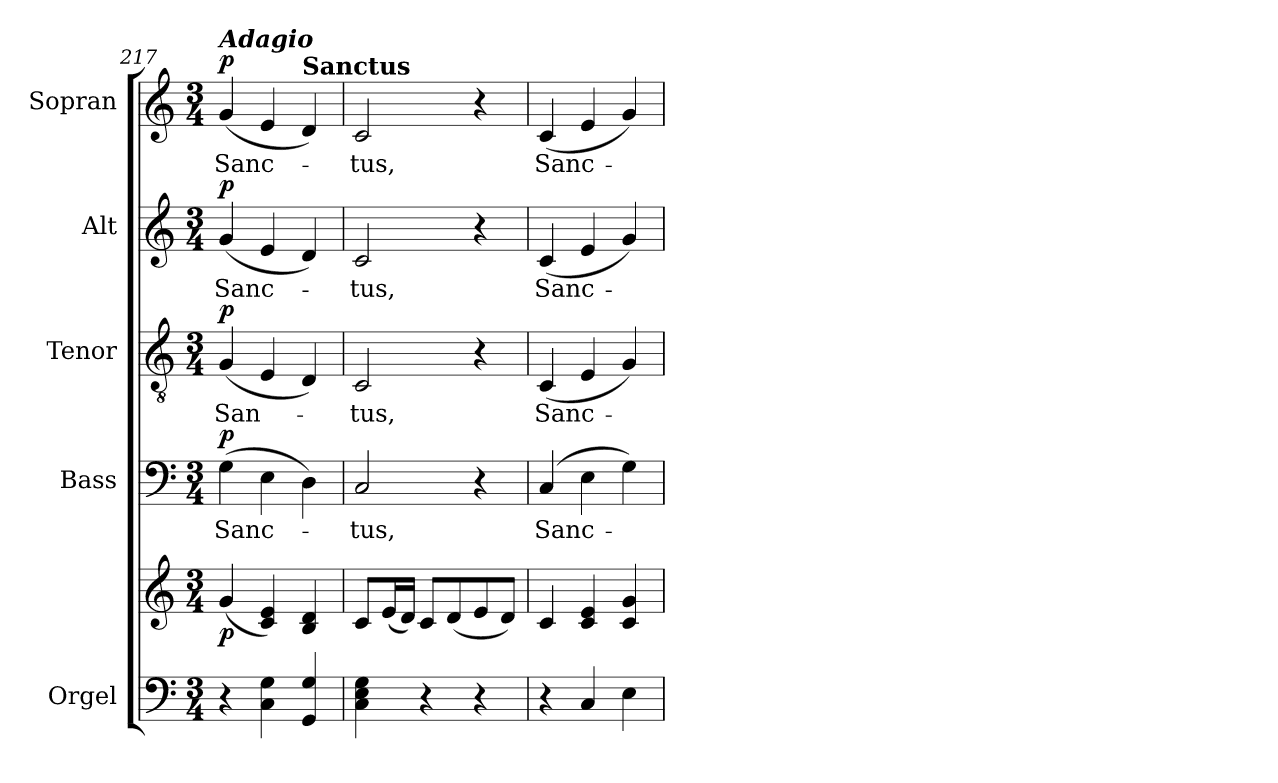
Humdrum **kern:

**kern	**kern	**dynam	**kern	**text	**dynam	**kern	**text	**dynam	**kern	**text	**dynam	**kern	**text	**dynam
*part5	*part5	*part5	*part4	*part4	*part4	*part3	*part3	*part3	*part2	*part2	*part2	*part1	*part1	*part1
*staff6	*staff5	*staff5/6	*staff4	*staff4	*staff4	*staff3	*staff3	*staff3	*staff2	*staff2	*staff2	*staff1	*staff1	*staff1
*I"Orgel	*	*	*I"Bass	*	*	*I"Tenor	*	*	*I"Alt	*	*	*I"Sopran	*	*
*I'Org.	*	*	*I'B.	*	*	*I'T.	*	*	*I'A.	*	*	*I'S.	*	*
!!LO:LB:g=z
*clefF4	*clefG2	*	*clefF4	*	*	*clefGv2	*	*	*clefG2	*	*	*clefG2	*	*
*k[]	*k[]	*	*k[]	*	*	*k[]	*	*	*k[]	*	*	*k[]	*	*
*C:	*C:	*	*C:	*	*	*C:	*	*	*C:	*	*	*C:	*	*
*M3/4	*M3/4	*	*M3/4	*	*	*M3/4	*	*	*M3/4	*	*	*M3/4	*	*
=217	=217	=217	=217	=217	=217	=217	=217	=217	=217	=217	=217	=217	=217	=217
!	!	!	!	!	!	!	!	!	!	!	!	!LO:TX:a:Bi:t=Adagio	!	!
!	!	!LO:DY:b	!	!LO:LY:b	!LO:DY:a	!	!LO:LY:b	!LO:DY:a	!	!LO:LY:b	!LO:DY:a	!	!LO:LY:b	!LO:DY:a
4r	(<4g/	p	(>4G\	Sanc-	p	(<4G/	San-	p	(<4g/	Sanc-	p	(<4g/	Sanc-	p
4C\ 4G\	4c/ 4e/)	.	4E\	.	.	4E/	.	.	4e/	.	.	4e/	.	.
!	!	!	!	!	!	!	!	!	!	!	!	!LO:TX:a:B:t=Sanctus	!	!
4GG/ 4G/	4B/ 4d/	.	4D\)	.	.	4D/)	.	.	4d/)	.	.	4d/)	.	.
=218	=218	=218	=218	=218	=218	=218	=218	=218	=218	=218	=218	=218	=218	=218
!	!	!	!	!LO:LY:b	!	!	!LO:LY:b	!	!	!LO:LY:b	!	!	!LO:LY:b	!
4C\ 4E\ 4G\	8c/L	.	2C/	-tus,	.	2C/	-tus,	.	2c/	-tus,	.	2c/	-tus,	.
.	(<16e/L	.	.	.	.	.	.	.	.	.	.	.	.	.
.	16d/JJ)	.	.	.	.	.	.	.	.	.	.	.	.	.
4r	8c/L	.	.	.	.	.	.	.	.	.	.	.	.	.
.	(<8d/	.	.	.	.	.	.	.	.	.	.	.	.	.
4r	8e/	.	4r	.	.	4r	.	.	4r	.	.	4r	.	.
.	8d/J)	.	.	.	.	.	.	.	.	.	.	.	.	.
=219	=219	=219	=219	=219	=219	=219	=219	=219	=219	=219	=219	=219	=219	=219
!	!	!	!	!LO:LY:b	!	!	!LO:LY:b	!	!	!LO:LY:b	!	!	!LO:LY:b	!
4r	4c/	.	(4C/	Sanc-	.	(<4C/	Sanc-	.	(<4c/	Sanc-	.	(<4c/	Sanc-	.
4C/	4c/ 4e/	.	4E\	.	.	4E/	.	.	4e/	.	.	4e/	.	.
4E\	4c/ 4g/	.	4G\)	.	.	4G/)	.	.	4g/)	.	.	4g/)	.	.
=	=	=	=	=	=	=	=	=	=	=	=	=	=	=
*-	*-	*-	*-	*-	*-	*-	*-	*-	*-	*-	*-	*-	*-	*-
